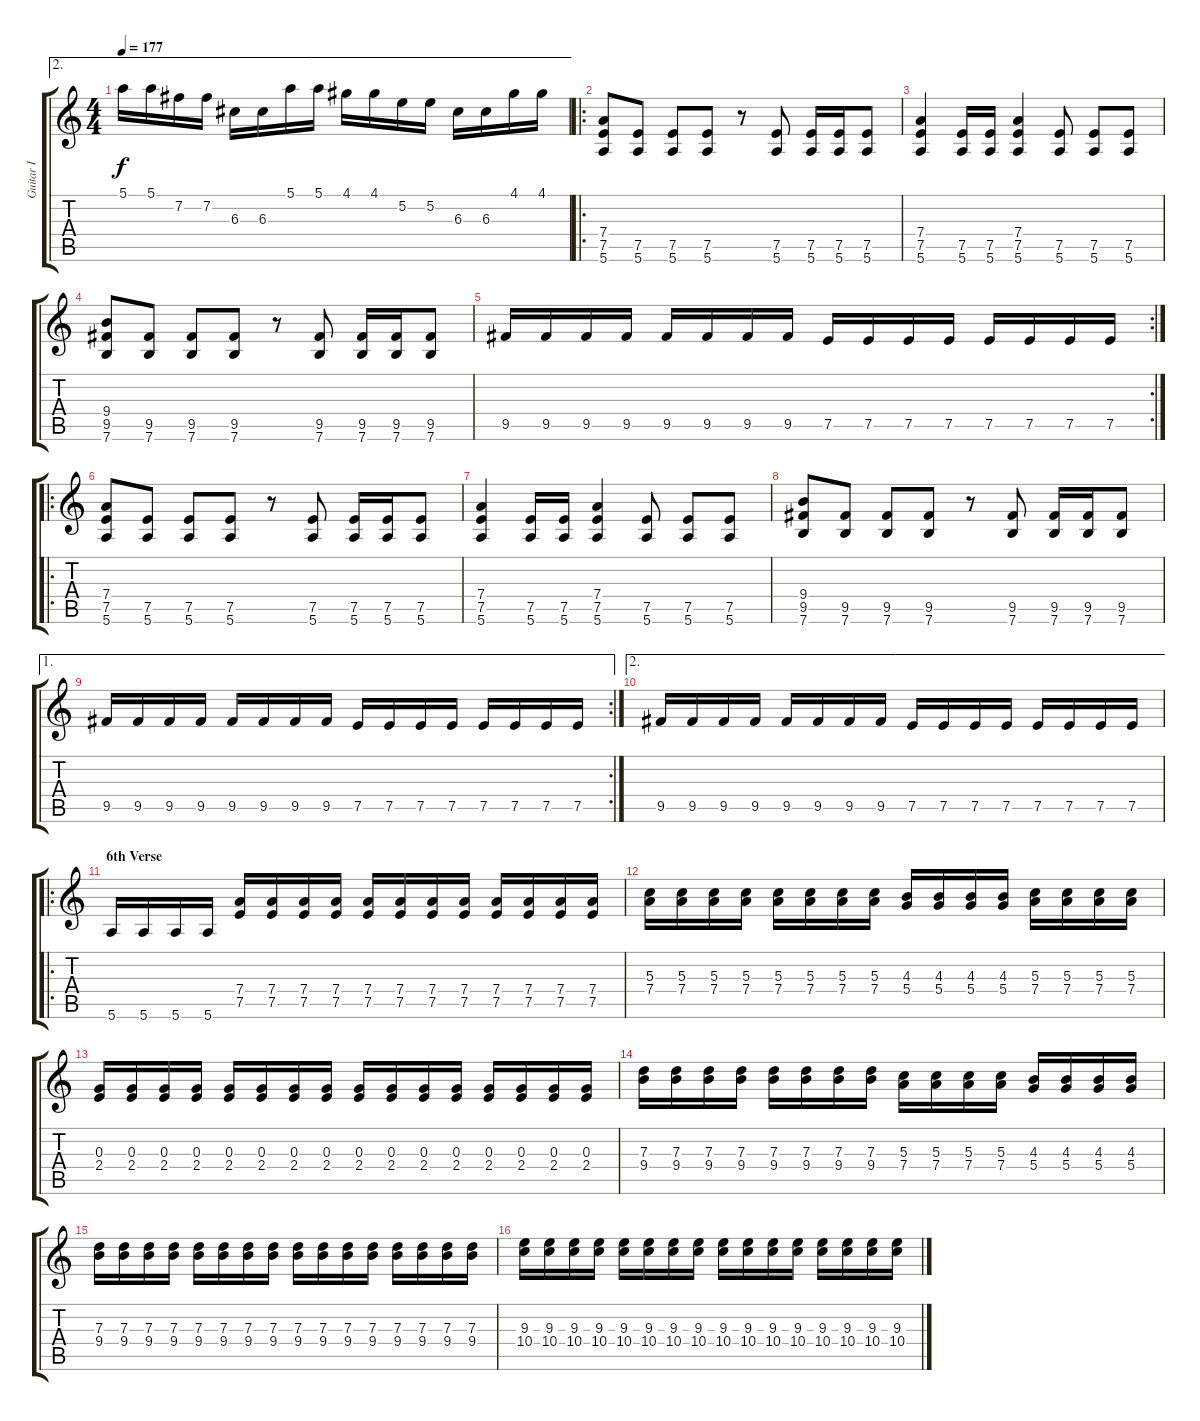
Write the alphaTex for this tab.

\track ("Guitar I" "Guitar I") {instrument distortionguitar}
\staff {score tabs}
\tuning (E4 B3 G3 D3 A2 E2) {hide}
\ae 2
\ts (4 4)
\tempo 177
\clef g2
\ks c
5.1.16{dy f} 5.1.16 7.2.16 7.2.16 6.3.16 6.3.16 5.1.16 5.1.16 4.1.16 4.1.16 5.2.16 5.2.16 6.3.16 6.3.16 4.1.16 4.1.16 |
\ro
(7.4 7.5 5.6).8 (7.5 5.6).8 (7.5 5.6).8 (7.5 5.6).8 r.8 (7.5 5.6).8 (7.5 5.6).16 (7.5 5.6).16 (7.5 5.6).8 |
(7.4 7.5 5.6).4 (7.5 5.6).16 (7.5 5.6).16 (7.4 7.5 5.6).4 (7.5 5.6).8 (7.5 5.6).8 (7.5 5.6).8 |
(9.4 9.5 7.6).8 (9.5 7.6).8 (9.5 7.6).8 (9.5 7.6).8 r.8 (9.5 7.6).8 (9.5 7.6).16 (9.5 7.6).16 (9.5 7.6).8 |
\rc 2
9.5.16 9.5.16 9.5.16 9.5.16 9.5.16 9.5.16 9.5.16 9.5.16 7.5.16 7.5.16 7.5.16 7.5.16 7.5.16 7.5.16 7.5.16 7.5.16 |
\ro
(7.4 7.5 5.6).8 (7.5 5.6).8 (7.5 5.6).8 (7.5 5.6).8 r.8 (7.5 5.6).8 (7.5 5.6).16 (7.5 5.6).16 (7.5 5.6).8 |
(7.4 7.5 5.6).4 (7.5 5.6).16 (7.5 5.6).16 (7.4 7.5 5.6).4 (7.5 5.6).8 (7.5 5.6).8 (7.5 5.6).8 |
(9.4 9.5 7.6).8 (9.5 7.6).8 (9.5 7.6).8 (9.5 7.6).8 r.8 (9.5 7.6).8 (9.5 7.6).16 (9.5 7.6).16 (9.5 7.6).8 |
\ae 1
\rc 2
9.5.16 9.5.16 9.5.16 9.5.16 9.5.16 9.5.16 9.5.16 9.5.16 7.5.16 7.5.16 7.5.16 7.5.16 7.5.16 7.5.16 7.5.16 7.5.16 |
\ae 2
9.5.16 9.5.16 9.5.16 9.5.16 9.5.16 9.5.16 9.5.16 9.5.16 7.5.16 7.5.16 7.5.16 7.5.16 7.5.16 7.5.16 7.5.16 7.5.16 |
\ro
\section ("" "6th Verse")
5.6.16 5.6.16 5.6.16 5.6.16 (7.4 7.5).16 (7.4 7.5).16 (7.4 7.5).16 (7.4 7.5).16 (7.4 7.5).16 (7.4 7.5).16 (7.4 7.5).16 (7.4 7.5).16 (7.4 7.5).16 (7.4 7.5).16 (7.4 7.5).16 (7.4 7.5).16 |
(5.3 7.4).16 (5.3 7.4).16 (5.3 7.4).16 (5.3 7.4).16 (5.3 7.4).16 (5.3 7.4).16 (5.3 7.4).16 (5.3 7.4).16 (4.3 5.4).16 (4.3 5.4).16 (4.3 5.4).16 (4.3 5.4).16 (5.3 7.4).16 (5.3 7.4).16 (5.3 7.4).16 (5.3 7.4).16 |
(0.3 2.4).16 (0.3 2.4).16 (0.3 2.4).16 (0.3 2.4).16 (0.3 2.4).16 (0.3 2.4).16 (0.3 2.4).16 (0.3 2.4).16 (0.3 2.4).16 (0.3 2.4).16 (0.3 2.4).16 (0.3 2.4).16 (0.3 2.4).16 (0.3 2.4).16 (0.3 2.4).16 (0.3 2.4).16 |
(7.3 9.4).16 (7.3 9.4).16 (7.3 9.4).16 (7.3 9.4).16 (7.3 9.4).16 (7.3 9.4).16 (7.3 9.4).16 (7.3 9.4).16 (5.3 7.4).16 (5.3 7.4).16 (5.3 7.4).16 (5.3 7.4).16 (4.3 5.4).16 (4.3 5.4).16 (4.3 5.4).16 (4.3 5.4).16 |
(7.3 9.4).16 (7.3 9.4).16 (7.3 9.4).16 (7.3 9.4).16 (7.3 9.4).16 (7.3 9.4).16 (7.3 9.4).16 (7.3 9.4).16 (7.3 9.4).16 (7.3 9.4).16 (7.3 9.4).16 (7.3 9.4).16 (7.3 9.4).16 (7.3 9.4).16 (7.3 9.4).16 (7.3 9.4).16 |
(9.3 10.4).16 (9.3 10.4).16 (9.3 10.4).16 (9.3 10.4).16 (9.3 10.4).16 (9.3 10.4).16 (9.3 10.4).16 (9.3 10.4).16 (9.3 10.4).16 (9.3 10.4).16 (9.3 10.4).16 (9.3 10.4).16 (9.3 10.4).16 (9.3 10.4).16 (9.3 10.4).16 (9.3 10.4).16
